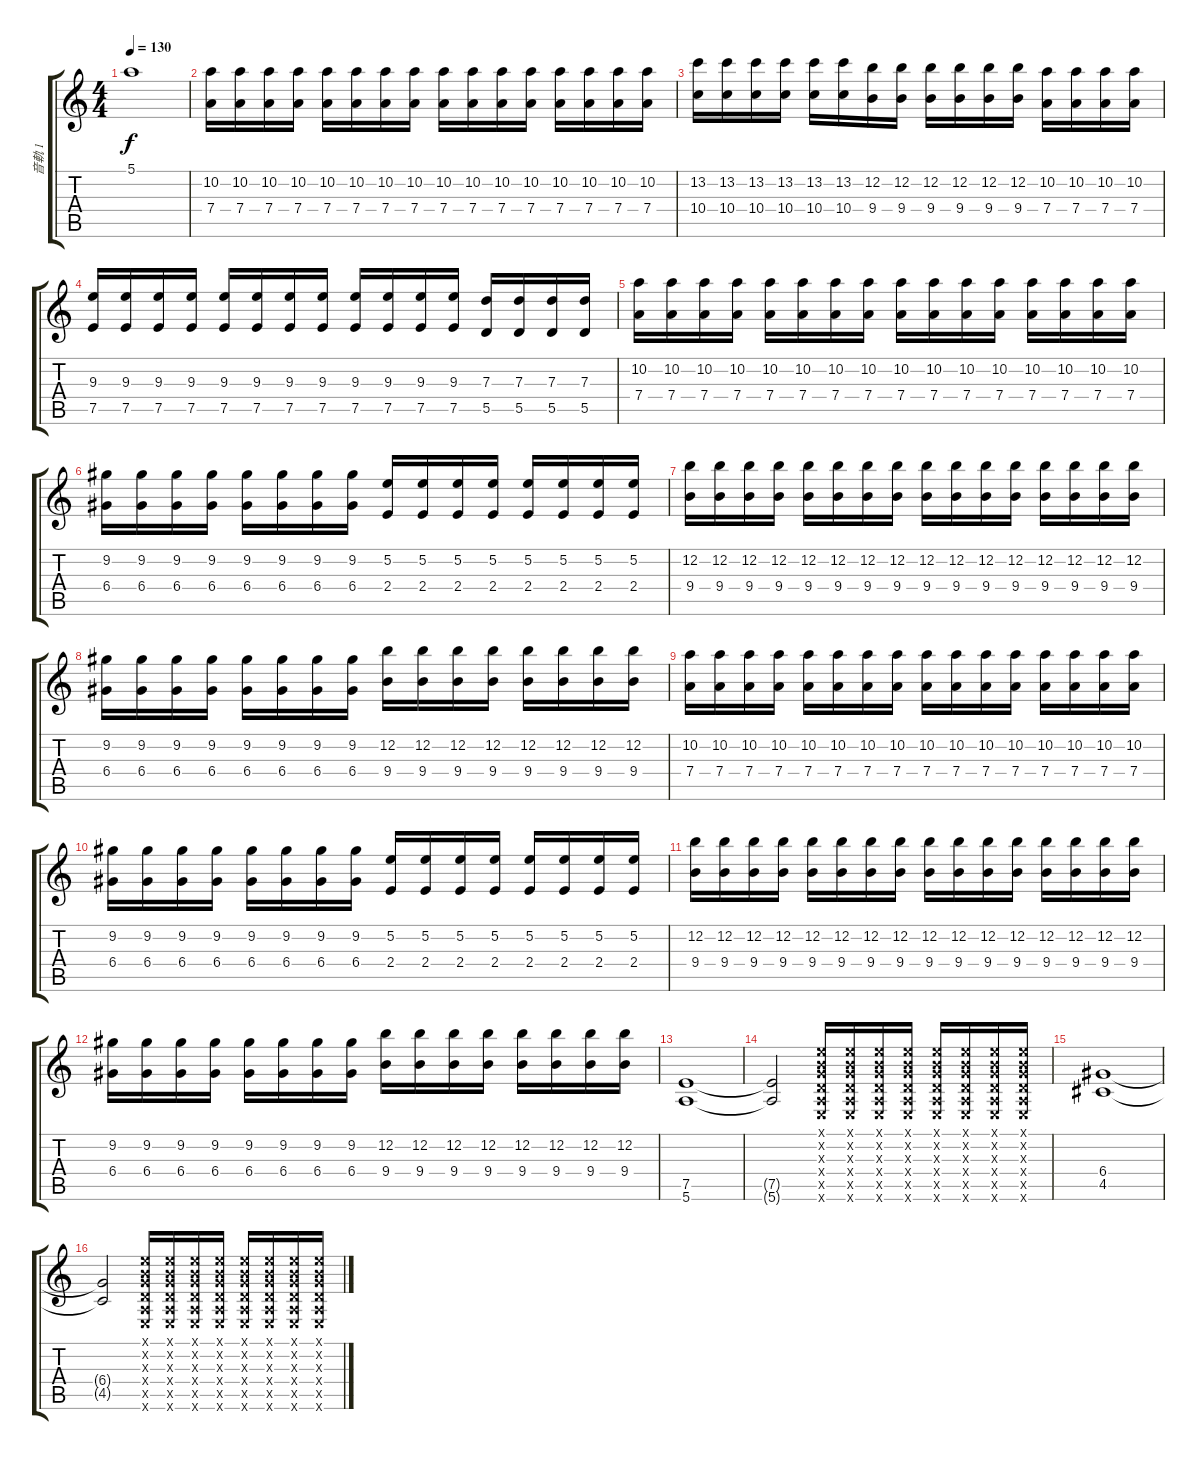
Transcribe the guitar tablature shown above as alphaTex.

\track ("音軌 1" "音軌 1") {instrument overdrivenguitar}
\staff {score tabs}
\tuning (E4 B3 G3 D3 A2 E2) {hide}
\ts (4 4)
\tempo 130
\clef g2
\ks c
5.1.1{dy f} |
(10.2 7.4).16 (10.2 7.4).16 (10.2 7.4).16 (10.2 7.4).16 (10.2 7.4).16 (10.2 7.4).16 (10.2 7.4).16 (10.2 7.4).16 (10.2 7.4).16 (10.2 7.4).16 (10.2 7.4).16 (10.2 7.4).16 (10.2 7.4).16 (10.2 7.4).16 (10.2 7.4).16 (10.2 7.4).16 |
(13.2 10.4).16 (13.2 10.4).16 (13.2 10.4).16 (13.2 10.4).16 (13.2 10.4).16 (13.2 10.4).16 (12.2 9.4).16 (12.2 9.4).16 (12.2 9.4).16 (12.2 9.4).16 (12.2 9.4).16 (12.2 9.4).16 (10.2 7.4).16 (10.2 7.4).16 (10.2 7.4).16 (10.2 7.4).16 |
(9.3 7.5).16 (9.3 7.5).16 (9.3 7.5).16 (9.3 7.5).16 (9.3 7.5).16 (9.3 7.5).16 (9.3 7.5).16 (9.3 7.5).16 (9.3 7.5).16 (9.3 7.5).16 (9.3 7.5).16 (9.3 7.5).16 (7.3 5.5).16 (7.3 5.5).16 (7.3 5.5).16 (7.3 5.5).16 |
(10.2 7.4).16 (10.2 7.4).16 (10.2 7.4).16 (10.2 7.4).16 (10.2 7.4).16 (10.2 7.4).16 (10.2 7.4).16 (10.2 7.4).16 (10.2 7.4).16 (10.2 7.4).16 (10.2 7.4).16 (10.2 7.4).16 (10.2 7.4).16 (10.2 7.4).16 (10.2 7.4).16 (10.2 7.4).16 |
(9.2 6.4).16 (9.2 6.4).16 (9.2 6.4).16 (9.2 6.4).16 (9.2 6.4).16 (9.2 6.4).16 (9.2 6.4).16 (9.2 6.4).16 (5.2 2.4).16 (5.2 2.4).16 (5.2 2.4).16 (5.2 2.4).16 (5.2 2.4).16 (5.2 2.4).16 (5.2 2.4).16 (5.2 2.4).16 |
(12.2 9.4).16 (12.2 9.4).16 (12.2 9.4).16 (12.2 9.4).16 (12.2 9.4).16 (12.2 9.4).16 (12.2 9.4).16 (12.2 9.4).16 (12.2 9.4).16 (12.2 9.4).16 (12.2 9.4).16 (12.2 9.4).16 (12.2 9.4).16 (12.2 9.4).16 (12.2 9.4).16 (12.2 9.4).16 |
(9.2 6.4).16 (9.2 6.4).16 (9.2 6.4).16 (9.2 6.4).16 (9.2 6.4).16 (9.2 6.4).16 (9.2 6.4).16 (9.2 6.4).16 (12.2 9.4).16 (12.2 9.4).16 (12.2 9.4).16 (12.2 9.4).16 (12.2 9.4).16 (12.2 9.4).16 (12.2 9.4).16 (12.2 9.4).16 |
(10.2 7.4).16 (10.2 7.4).16 (10.2 7.4).16 (10.2 7.4).16 (10.2 7.4).16 (10.2 7.4).16 (10.2 7.4).16 (10.2 7.4).16 (10.2 7.4).16 (10.2 7.4).16 (10.2 7.4).16 (10.2 7.4).16 (10.2 7.4).16 (10.2 7.4).16 (10.2 7.4).16 (10.2 7.4).16 |
(9.2 6.4).16 (9.2 6.4).16 (9.2 6.4).16 (9.2 6.4).16 (9.2 6.4).16 (9.2 6.4).16 (9.2 6.4).16 (9.2 6.4).16 (5.2 2.4).16 (5.2 2.4).16 (5.2 2.4).16 (5.2 2.4).16 (5.2 2.4).16 (5.2 2.4).16 (5.2 2.4).16 (5.2 2.4).16 |
(12.2 9.4).16 (12.2 9.4).16 (12.2 9.4).16 (12.2 9.4).16 (12.2 9.4).16 (12.2 9.4).16 (12.2 9.4).16 (12.2 9.4).16 (12.2 9.4).16 (12.2 9.4).16 (12.2 9.4).16 (12.2 9.4).16 (12.2 9.4).16 (12.2 9.4).16 (12.2 9.4).16 (12.2 9.4).16 |
(9.2 6.4).16 (9.2 6.4).16 (9.2 6.4).16 (9.2 6.4).16 (9.2 6.4).16 (9.2 6.4).16 (9.2 6.4).16 (9.2 6.4).16 (12.2 9.4).16 (12.2 9.4).16 (12.2 9.4).16 (12.2 9.4).16 (12.2 9.4).16 (12.2 9.4).16 (12.2 9.4).16 (12.2 9.4).16 |
(7.5 5.6).1 |
(7.5{t} 5.6{t}).2 (0.1{x} 0.2{x} 0.3{x} 0.4{x} 0.5{x} 0.6{x}).16 (0.1{x} 0.2{x} 0.3{x} 0.4{x} 0.5{x} 0.6{x}).16 (0.1{x} 0.2{x} 0.3{x} 0.4{x} 0.5{x} 0.6{x}).16 (0.1{x} 0.2{x} 0.3{x} 0.4{x} 0.5{x} 0.6{x}).16 (0.1{x} 0.2{x} 0.3{x} 0.4{x} 0.5{x} 0.6{x}).16 (0.1{x} 0.2{x} 0.3{x} 0.4{x} 0.5{x} 0.6{x}).16 (0.1{x} 0.2{x} 0.3{x} 0.4{x} 0.5{x} 0.6{x}).16 (0.1{x} 0.2{x} 0.3{x} 0.4{x} 0.5{x} 0.6{x}).16 |
(6.4 4.5).1 |
(6.4{t} 4.5{t}).2 (0.1{x} 0.2{x} 0.3{x} 0.4{x} 0.5{x} 0.6{x}).16 (0.1{x} 0.2{x} 0.3{x} 0.4{x} 0.5{x} 0.6{x}).16 (0.1{x} 0.2{x} 0.3{x} 0.4{x} 0.5{x} 0.6{x}).16 (0.1{x} 0.2{x} 0.3{x} 0.4{x} 0.5{x} 0.6{x}).16 (0.1{x} 0.2{x} 0.3{x} 0.4{x} 0.5{x} 0.6{x}).16 (0.1{x} 0.2{x} 0.3{x} 0.4{x} 0.5{x} 0.6{x}).16 (0.1{x} 0.2{x} 0.3{x} 0.4{x} 0.5{x} 0.6{x}).16 (0.1{x} 0.2{x} 0.3{x} 0.4{x} 0.5{x} 0.6{x}).16
